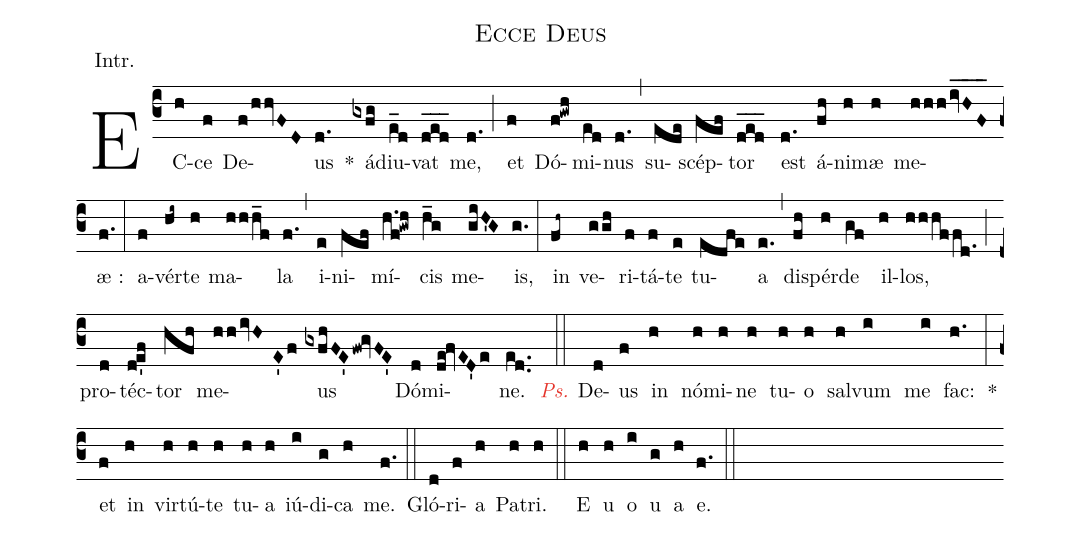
name:Ecce Deus;
annotation:Intr.;
mode:5;
office-part:Introit;
%%
(c3) EC(h)ce(f) De(f/hhvFD)us(d.) *() ád(gxfg)iu(e_d)vat(ded___) me,(d.) (;) et(f) Dó(f!gwh)mi(ed)nus(d.) (,) su(ede)scép(fef)tor(ded___) est(d.) á(fh)ni(h)mæ(h) me(hhh/ivHF___)æ :(f.) (:) a(f)vér(hi~)te(h) ma(hhh_f)la(f.) (,) i(e)ni(fef)mí(h.f!gwh)cis(h_g) me(giH'G)is,(g.) (:) in(fh~) ve(ggh)ri(f)tá(f)te(e) tu(edfe)a(e.) (,) dis(fh)pér(h)de(gf) il(h)los,(hhhffd.) (;) pro(d)téc(d!e'f)tor(hfh) me(hh/ivHE'f)us(gxfhFE'/fw!gvFE') Dó(d)mi(de!fvED'e)ne.(ed..) (::)
<c><i>Ps.</i></c> De(d)us(f) in(h) nó(h)mi(h)ne(h) tu(h)o(h) sal(h)vum(i) me(i) fac:(h.) *(:) et(f) in(h) vir(h)tú(h)te(h) tu(h)a(h) iú(i)di(g)ca(h) me.(f.) (::)

Gló(d)ri(f)a(h) Pa(h)tri.(h) (::)
<eu>E(h) u(h) o(i) u(g) a(h) e.</eu>(f.) (::)
